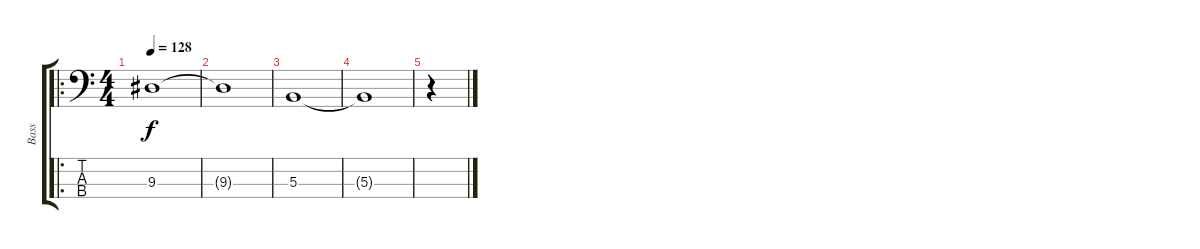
\track ("Bass" "Bass") {instrument electricbasspick}
\staff {score tabs}
\tuning (E2 B1 Gb1 Db1) {hide}
\ro
\ts (4 4)
\tempo 128
\clef f4
\ks c
9.3.1{dy f} |
9.3{t}.1 |
5.3.1 |
5.3{t}.1 |
r.4
